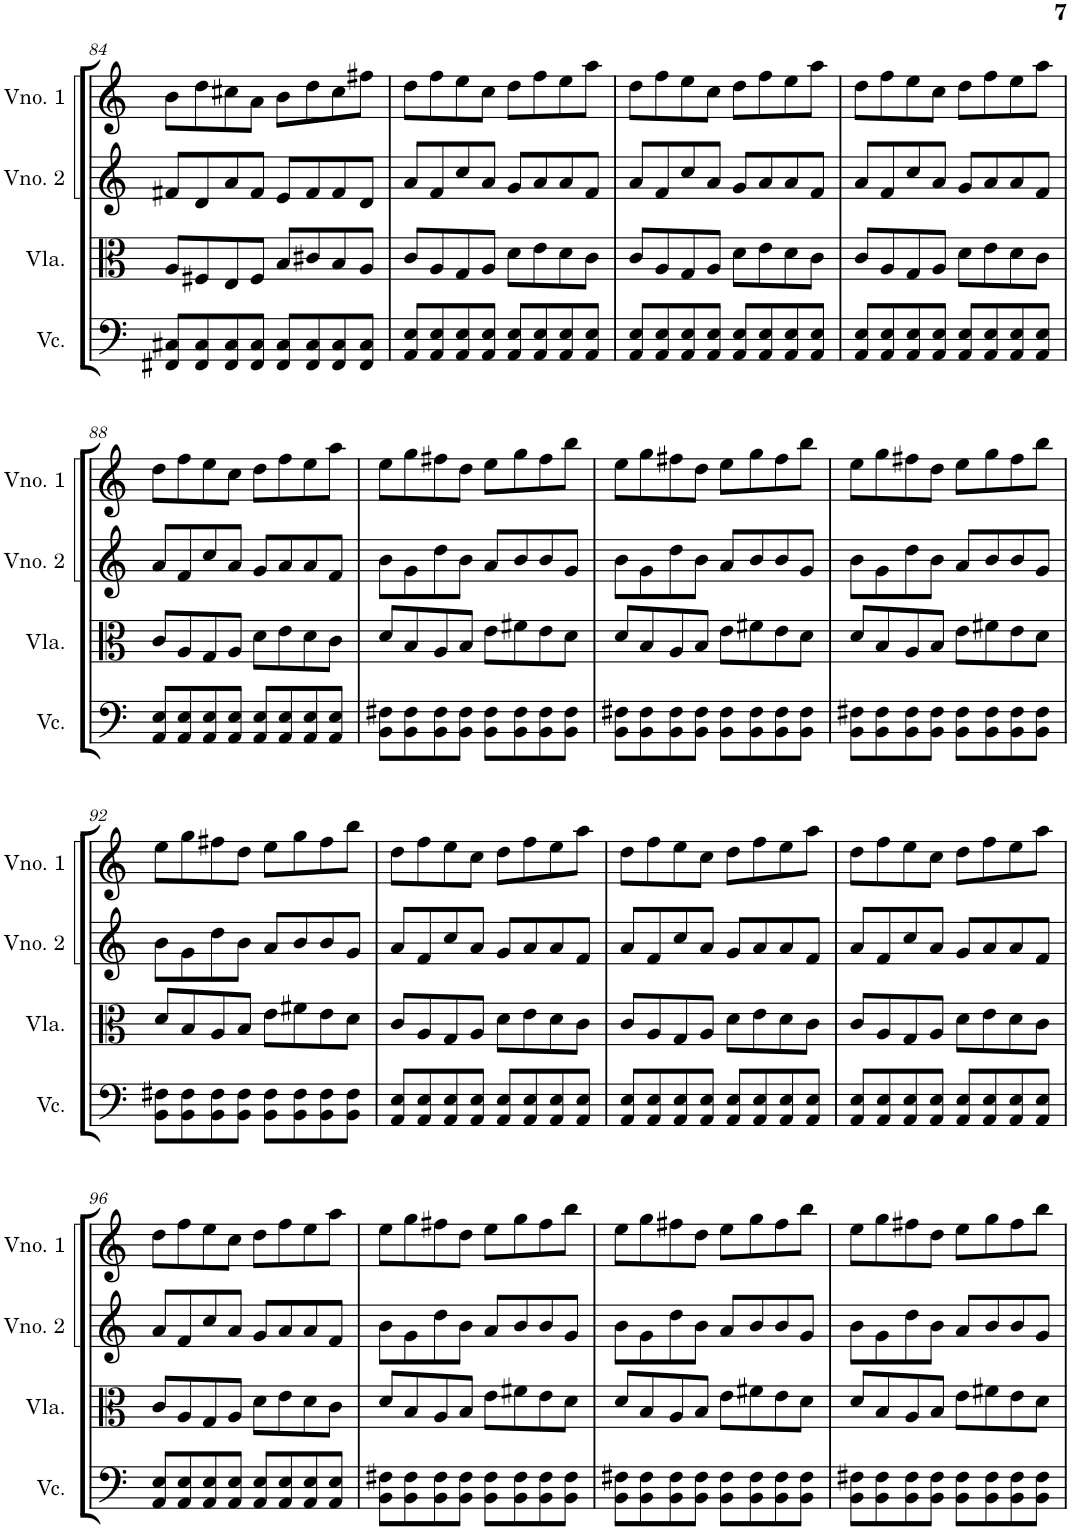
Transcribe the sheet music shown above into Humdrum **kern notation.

**kern	**kern	**kern	**kern
*part4	*part3	*part2	*part1
*staff4	*staff3	*staff2	*staff1
*I"Violoncelo	*I"Viola	*I"Violino 2	*I"Violino 1
*I'Vc.	*I'Vla.	*I'Vno. 2	*I'Vno. 1
!!LO:PB:g=z
*clefF4	*clefC3	*clefG2	*clefG2
*k[]	*k[]	*k[]	*k[]
*M4/4	*M4/4	*M4/4	*M4/4
=84	=84	=84	=84
8FF#X/ 8C#X/L	8A/L	8f#X/L	8b\L
8FF#/ 8C#/	8F#X/	8d/	8dd\
8FF#/ 8C#/	8E/	8a/	8cc#X\
8FF#/ 8C#/J	8F#/J	8f#/J	8a\J
8FF#/ 8C#/L	8B/L	8e/L	8b\L
8FF#/ 8C#/	8c#X/	8f#/	8dd\
8FF#/ 8C#/	8B/	8f#/	8cc#\
8FF#/ 8C#/J	8A/J	8d/J	8ff#X\J
=85	=85	=85	=85
8AA/ 8E/L	8c/L	8a/L	8dd\L
8AA/ 8E/	8A/	8f/	8ff\
8AA/ 8E/	8G/	8cc/	8ee\
8AA/ 8E/J	8A/J	8a/J	8cc\J
8AA/ 8E/L	8d\L	8g/L	8dd\L
8AA/ 8E/	8e\	8a/	8ff\
8AA/ 8E/	8d\	8a/	8ee\
8AA/ 8E/J	8c\J	8f/J	8aa\J
=86	=86	=86	=86
8AA/ 8E/L	8c/L	8a/L	8dd\L
8AA/ 8E/	8A/	8f/	8ff\
8AA/ 8E/	8G/	8cc/	8ee\
8AA/ 8E/J	8A/J	8a/J	8cc\J
8AA/ 8E/L	8d\L	8g/L	8dd\L
8AA/ 8E/	8e\	8a/	8ff\
8AA/ 8E/	8d\	8a/	8ee\
8AA/ 8E/J	8c\J	8f/J	8aa\J
=87	=87	=87	=87
8AA/ 8E/L	8c/L	8a/L	8dd\L
8AA/ 8E/	8A/	8f/	8ff\
8AA/ 8E/	8G/	8cc/	8ee\
8AA/ 8E/J	8A/J	8a/J	8cc\J
8AA/ 8E/L	8d\L	8g/L	8dd\L
8AA/ 8E/	8e\	8a/	8ff\
8AA/ 8E/	8d\	8a/	8ee\
8AA/ 8E/J	8c\J	8f/J	8aa\J
!!LO:LB:g=z
=88	=88	=88	=88
8AA/ 8E/L	8c/L	8a/L	8dd\L
8AA/ 8E/	8A/	8f/	8ff\
8AA/ 8E/	8G/	8cc/	8ee\
8AA/ 8E/J	8A/J	8a/J	8cc\J
8AA/ 8E/L	8d\L	8g/L	8dd\L
8AA/ 8E/	8e\	8a/	8ff\
8AA/ 8E/	8d\	8a/	8ee\
8AA/ 8E/J	8c\J	8f/J	8aa\J
=89	=89	=89	=89
8BB\ 8F#X\L	8d/L	8b\L	8ee\L
8BB\ 8F#\	8B/	8g\	8gg\
8BB\ 8F#\	8A/	8dd\	8ff#X\
8BB\ 8F#\J	8B/J	8b\J	8dd\J
8BB\ 8F#\L	8e\L	8a/L	8ee\L
8BB\ 8F#\	8f#X\	8b/	8gg\
8BB\ 8F#\	8e\	8b/	8ff#\
8BB\ 8F#\J	8d\J	8g/J	8bb\J
=90	=90	=90	=90
8BB\ 8F#X\L	8d/L	8b\L	8ee\L
8BB\ 8F#\	8B/	8g\	8gg\
8BB\ 8F#\	8A/	8dd\	8ff#X\
8BB\ 8F#\J	8B/J	8b\J	8dd\J
8BB\ 8F#\L	8e\L	8a/L	8ee\L
8BB\ 8F#\	8f#X\	8b/	8gg\
8BB\ 8F#\	8e\	8b/	8ff#\
8BB\ 8F#\J	8d\J	8g/J	8bb\J
=91	=91	=91	=91
8BB\ 8F#X\L	8d/L	8b\L	8ee\L
8BB\ 8F#\	8B/	8g\	8gg\
8BB\ 8F#\	8A/	8dd\	8ff#X\
8BB\ 8F#\J	8B/J	8b\J	8dd\J
8BB\ 8F#\L	8e\L	8a/L	8ee\L
8BB\ 8F#\	8f#X\	8b/	8gg\
8BB\ 8F#\	8e\	8b/	8ff#\
8BB\ 8F#\J	8d\J	8g/J	8bb\J
!!LO:LB:g=z
=92	=92	=92	=92
8BB\ 8F#X\L	8d/L	8b\L	8ee\L
8BB\ 8F#\	8B/	8g\	8gg\
8BB\ 8F#\	8A/	8dd\	8ff#X\
8BB\ 8F#\J	8B/J	8b\J	8dd\J
8BB\ 8F#\L	8e\L	8a/L	8ee\L
8BB\ 8F#\	8f#X\	8b/	8gg\
8BB\ 8F#\	8e\	8b/	8ff#\
8BB\ 8F#\J	8d\J	8g/J	8bb\J
=93	=93	=93	=93
8AA/ 8E/L	8c/L	8a/L	8dd\L
8AA/ 8E/	8A/	8f/	8ff\
8AA/ 8E/	8G/	8cc/	8ee\
8AA/ 8E/J	8A/J	8a/J	8cc\J
8AA/ 8E/L	8d\L	8g/L	8dd\L
8AA/ 8E/	8e\	8a/	8ff\
8AA/ 8E/	8d\	8a/	8ee\
8AA/ 8E/J	8c\J	8f/J	8aa\J
=94	=94	=94	=94
8AA/ 8E/L	8c/L	8a/L	8dd\L
8AA/ 8E/	8A/	8f/	8ff\
8AA/ 8E/	8G/	8cc/	8ee\
8AA/ 8E/J	8A/J	8a/J	8cc\J
8AA/ 8E/L	8d\L	8g/L	8dd\L
8AA/ 8E/	8e\	8a/	8ff\
8AA/ 8E/	8d\	8a/	8ee\
8AA/ 8E/J	8c\J	8f/J	8aa\J
=95	=95	=95	=95
8AA/ 8E/L	8c/L	8a/L	8dd\L
8AA/ 8E/	8A/	8f/	8ff\
8AA/ 8E/	8G/	8cc/	8ee\
8AA/ 8E/J	8A/J	8a/J	8cc\J
8AA/ 8E/L	8d\L	8g/L	8dd\L
8AA/ 8E/	8e\	8a/	8ff\
8AA/ 8E/	8d\	8a/	8ee\
8AA/ 8E/J	8c\J	8f/J	8aa\J
!!LO:LB:g=z
=96	=96	=96	=96
8AA/ 8E/L	8c/L	8a/L	8dd\L
8AA/ 8E/	8A/	8f/	8ff\
8AA/ 8E/	8G/	8cc/	8ee\
8AA/ 8E/J	8A/J	8a/J	8cc\J
8AA/ 8E/L	8d\L	8g/L	8dd\L
8AA/ 8E/	8e\	8a/	8ff\
8AA/ 8E/	8d\	8a/	8ee\
8AA/ 8E/J	8c\J	8f/J	8aa\J
=97	=97	=97	=97
8BB\ 8F#X\L	8d/L	8b\L	8ee\L
8BB\ 8F#\	8B/	8g\	8gg\
8BB\ 8F#\	8A/	8dd\	8ff#X\
8BB\ 8F#\J	8B/J	8b\J	8dd\J
8BB\ 8F#\L	8e\L	8a/L	8ee\L
8BB\ 8F#\	8f#X\	8b/	8gg\
8BB\ 8F#\	8e\	8b/	8ff#\
8BB\ 8F#\J	8d\J	8g/J	8bb\J
=98	=98	=98	=98
8BB\ 8F#X\L	8d/L	8b\L	8ee\L
8BB\ 8F#\	8B/	8g\	8gg\
8BB\ 8F#\	8A/	8dd\	8ff#X\
8BB\ 8F#\J	8B/J	8b\J	8dd\J
8BB\ 8F#\L	8e\L	8a/L	8ee\L
8BB\ 8F#\	8f#X\	8b/	8gg\
8BB\ 8F#\	8e\	8b/	8ff#\
8BB\ 8F#\J	8d\J	8g/J	8bb\J
=99	=99	=99	=99
8BB\ 8F#X\L	8d/L	8b\L	8ee\L
8BB\ 8F#\	8B/	8g\	8gg\
8BB\ 8F#\	8A/	8dd\	8ff#X\
8BB\ 8F#\J	8B/J	8b\J	8dd\J
8BB\ 8F#\L	8e\L	8a/L	8ee\L
8BB\ 8F#\	8f#X\	8b/	8gg\
8BB\ 8F#\	8e\	8b/	8ff#\
8BB\ 8F#\J	8d\J	8g/J	8bb\J
=	=	=	=
*-	*-	*-	*-
